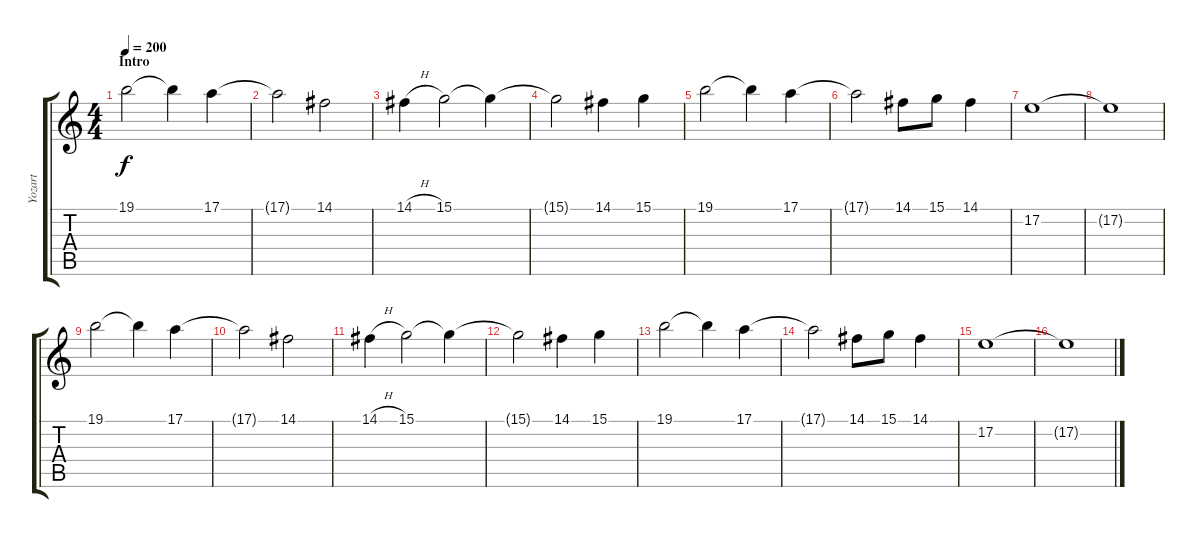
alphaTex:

\track ("Yozart" "Yozart") {instrument acousticgrandpiano}
\staff {score tabs}
\tuning (E4 B3 G3 D3 A2 E2) {hide}
\ts (4 4)
\section ("" "Intro")
\tempo 200
\clef g2
\ks c
19.1.2{dy f instrument acousticgrandpiano} 19.1{t}.4 17.1.4 |
17.1{t}.2 14.1.2 |
14.1{h}.4 15.1.2 15.1{t}.4 |
15.1{t}.2 14.1.4 15.1.4 |
19.1.2 19.1{t}.4 17.1.4 |
17.1{t}.2 14.1.8 15.1.8 14.1.4 |
17.2.1 |
17.2{t}.1 |
19.1.2 19.1{t}.4 17.1.4 |
17.1{t}.2 14.1.2 |
14.1{h}.4 15.1.2 15.1{t}.4 |
15.1{t}.2 14.1.4 15.1.4 |
19.1.2 19.1{t}.4 17.1.4 |
17.1{t}.2 14.1.8 15.1.8 14.1.4 |
17.2.1 |
17.2{t}.1
